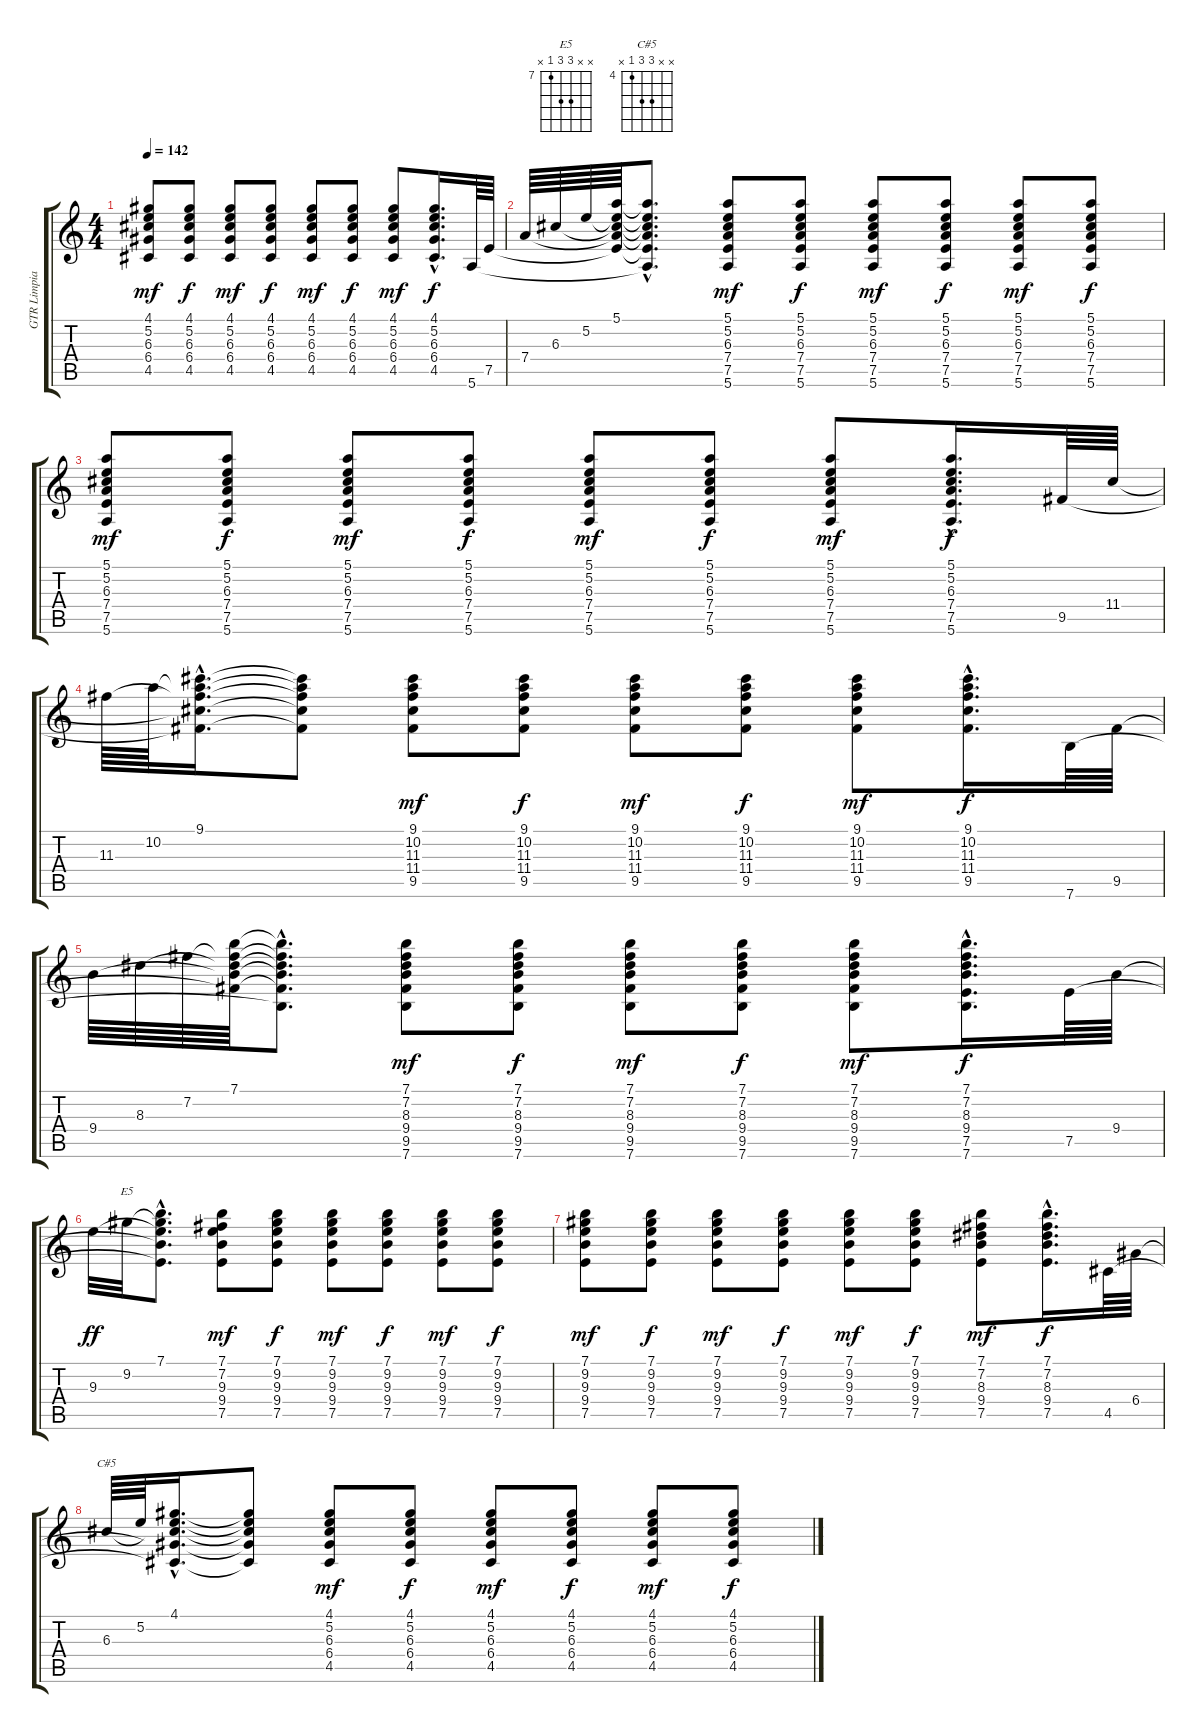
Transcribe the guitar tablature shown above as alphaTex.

\track ("GTR Limpia" "GTR Limpia") {instrument acousticguitarsteel}
\staff {score tabs}
\tuning (E4 B3 G3 D3 A2 E2) {hide}
\chord ("E5" x x 9 9 7 x) {firstfret 7}
\chord ("C#5" x x 6 6 4 x) {firstfret 4}
\ts (4 4)
\tempo 142
\clef g2
\ks c
(4.1 5.2 6.3 6.4 4.5).8{dy mf} (4.1 5.2 6.3 6.4 4.5).8{dy f} (4.1 5.2 6.3 6.4 4.5).8{dy mf} (4.1 5.2 6.3 6.4 4.5).8{dy f} (4.1 5.2 6.3 6.4 4.5).8{dy mf} (4.1 5.2 6.3 6.4 4.5).8{dy f} (4.1 5.2 6.3 6.4 4.5).8{dy mf} (4.1{hac} 5.2{hac} 6.3{hac} 6.4{hac} 4.5{hac}).16{d dy f} 5.6.64 7.5.64 |
7.4.64 6.3.64 5.2.64 (5.1 5.2{t} 6.3{t} 7.4{t} 7.5{t}).64 (5.1{hac t} 5.2{hac t} 6.3{hac t} 7.4{hac t} 7.5{hac t} 5.6{hac t}).8{d} (5.1 5.2 6.3 7.4 7.5 5.6).8{dy mf} (5.1 5.2 6.3 7.4 7.5 5.6).8{dy f} (5.1 5.2 6.3 7.4 7.5 5.6).8{dy mf} (5.1 5.2 6.3 7.4 7.5 5.6).8{dy f} (5.1 5.2 6.3 7.4 7.5 5.6).8{dy mf} (5.1 5.2 6.3 7.4 7.5 5.6).8{dy f} |
(5.1 5.2 6.3 7.4 7.5 5.6).8{dy mf} (5.1 5.2 6.3 7.4 7.5 5.6).8{dy f} (5.1 5.2 6.3 7.4 7.5 5.6).8{dy mf} (5.1 5.2 6.3 7.4 7.5 5.6).8{dy f} (5.1 5.2 6.3 7.4 7.5 5.6).8{dy mf} (5.1 5.2 6.3 7.4 7.5 5.6).8{dy f} (5.1 5.2 6.3 7.4 7.5 5.6).8{dy mf} (5.1{hac} 5.2{hac} 6.3{hac} 7.4{hac} 7.5{hac} 5.6{hac}).16{d dy f} 9.5.64 11.4.64 |
11.3.64 10.2.64 (9.1{hac} 10.2{hac t} 11.3{hac t} 11.4{hac t} 9.5{hac t}).16{d} (9.1{t} 10.2{t} 11.3{t} 11.4{t} 9.5{t}).8 (9.1 10.2 11.3 11.4 9.5).8{dy mf} (9.1 10.2 11.3 11.4 9.5).8{dy f} (9.1 10.2 11.3 11.4 9.5).8{dy mf} (9.1 10.2 11.3 11.4 9.5).8{dy f} (9.1 10.2 11.3 11.4 9.5).8{dy mf} (9.1{hac} 10.2{hac} 11.3{hac} 11.4{hac} 9.5{hac}).16{d dy f} 7.6.64 9.5.64 |
9.4.64 8.3.64 7.2.64 (7.1 7.2{t} 8.3{t} 9.4{t} 9.5{t}).64 (7.1{hac t} 7.2{hac t} 8.3{hac t} 9.4{hac t} 9.5{hac t} 7.6{hac t}).8{d} (7.1 7.2 8.3 9.4 9.5 7.6).8{dy mf} (7.1 7.2 8.3 9.4 9.5 7.6).8{dy f} (7.1 7.2 8.3 9.4 9.5 7.6).8{dy mf} (7.1 7.2 8.3 9.4 9.5 7.6).8{dy f} (7.1 7.2 8.3 9.4 9.5 7.6).8{dy mf} (7.1{hac} 7.2{hac} 8.3{hac} 9.4{hac} 7.5{hac} 7.6{hac}).16{d dy f} 7.5.64 9.4.64 |
9.3.32{dy ff} 9.2.32{ch "E5"} (7.1{hac} 9.2{hac t} 9.3{hac t} 9.4{hac t} 7.5{hac t}).8{d} (7.1 7.2 9.3 9.4 7.5).8{dy mf} (7.1 9.2 9.3 9.4 7.5).8{dy f} (7.1 9.2 9.3 9.4 7.5).8{dy mf} (7.1 9.2 9.3 9.4 7.5).8{dy f} (7.1 9.2 9.3 9.4 7.5).8{dy mf} (7.1 9.2 9.3 9.4 7.5).8{dy f} |
(7.1 9.2 9.3 9.4 7.5).8{dy mf} (7.1 9.2 9.3 9.4 7.5).8{dy f} (7.1 9.2 9.3 9.4 7.5).8{dy mf} (7.1 9.2 9.3 9.4 7.5).8{dy f} (7.1 9.2 9.3 9.4 7.5).8{dy mf} (7.1 9.2 9.3 9.4 7.5).8{dy f} (7.1 7.2 8.3 9.4 7.5).8{dy mf} (7.1{hac} 7.2{hac} 8.3{hac} 9.4{hac} 7.5{hac}).16{d dy f} 4.5.64 6.4.64 |
6.3.64{ch "C#5"} 5.2.64 (4.1{hac} 5.2{hac t} 6.3{hac t} 6.4{hac t} 4.5{hac t}).16{d} (4.1{t} 5.2{t} 6.3{t} 6.4{t} 4.5{t}).8 (4.1 5.2 6.3 6.4 4.5).8{dy mf} (4.1 5.2 6.3 6.4 4.5).8{dy f} (4.1 5.2 6.3 6.4 4.5).8{dy mf} (4.1 5.2 6.3 6.4 4.5).8{dy f} (4.1 5.2 6.3 6.4 4.5).8{dy mf} (4.1 5.2 6.3 6.4 4.5).8{dy f}
